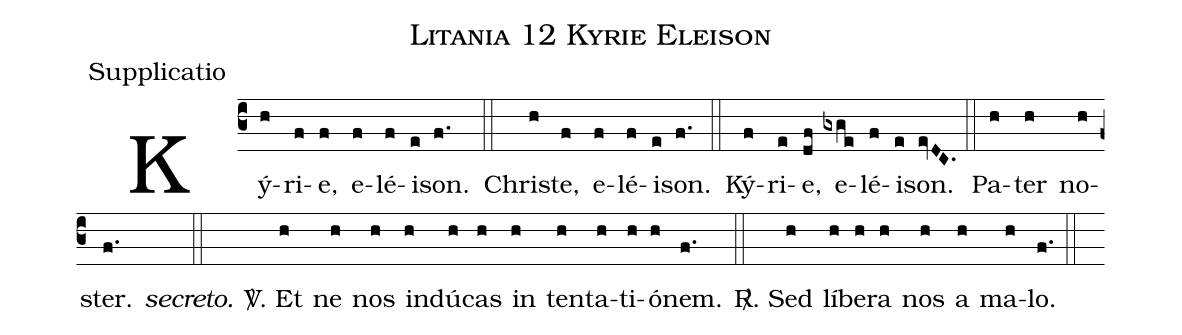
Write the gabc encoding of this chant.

name:Litania 12 Kyrie Eleison;
office-part:Supplicatio;
%%
(c3) Ký(h)ri(f)e,(f) e(f)lé(f)i(e)son.(f.) (::)
Chri(h)ste,(f) e(f)lé(f)i(e)son.(f.) (::)
Ký(f)ri(e)e,(df) e(gxge)lé(f)i(e)son.(evDC.) (::)
Pa(h)ter(h) no(h)ster.(f.) <i>secreto.</i>(::)
<sp>V/</sp>. Et(h) ne(h) nos(h) in(h)dú(h)cas(h) in(h) ten(h)ta(h)ti(h)ó(h)nem.(f.) (::)
<sp>R/</sp>. Sed(h) lí(h)be(h)ra(h) nos(h) a(h) ma(h)lo.(f.) (::)
